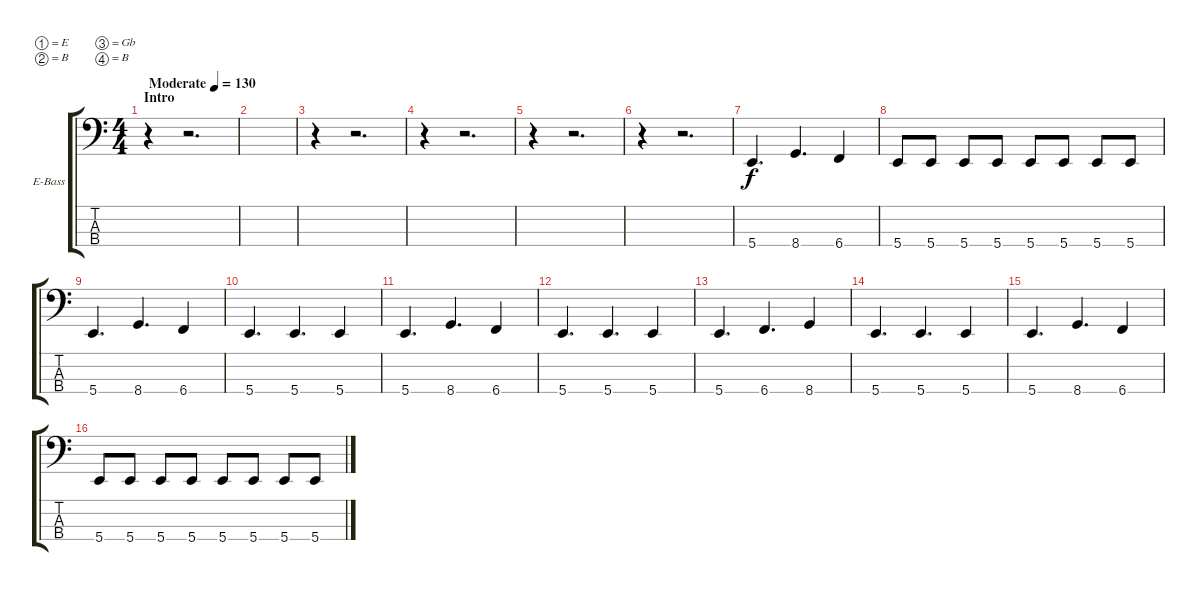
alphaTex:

\bracketExtendMode groupsimilarinstruments
\firstSystemTrackNameOrientation horizontal
\otherSystemsTrackNameOrientation horizontal
\track ("Paul Gray" "E-Bass") {instrument electricbassfinger}
\staff {score tabs}
\tuning (E2 B1 Gb1 B0)
\ts (4 4)
\beaming (8 2 2 2 2)
\section ("" "Intro")
\tempo (130 "Moderate")
\clef f4
\ks c
r.4{dy f instrument electricbassfinger} r.2{d} |
|
r.4 r.2{d} |
r.4 r.2{d} |
r.4 r.2{d} |
r.4 r.2{d} |
5.4.4{d} 8.4.4{d} 6.4.4 |
5.4.8 5.4.8 5.4.8 5.4.8 5.4.8 5.4.8 5.4.8 5.4.8 |
5.4.4{d} 8.4.4{d} 6.4.4 |
5.4.4{d} 5.4.4{d} 5.4.4 |
5.4.4{d} 8.4.4{d} 6.4.4 |
5.4.4{d} 5.4.4{d} 5.4.4 |
5.4.4{d} 6.4.4{d} 8.4.4 |
5.4.4{d} 5.4.4{d} 5.4.4 |
5.4.4{d} 8.4.4{d} 6.4.4 |
5.4.8 5.4.8 5.4.8 5.4.8 5.4.8 5.4.8 5.4.8 5.4.8
